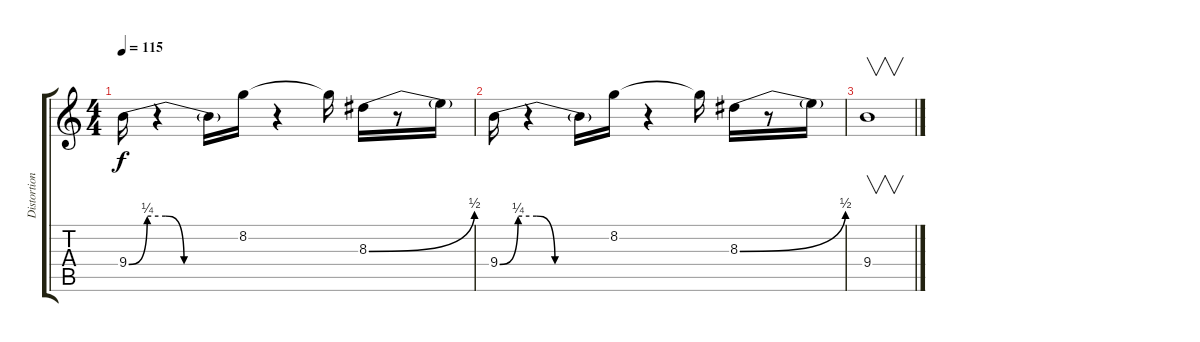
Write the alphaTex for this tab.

\track ("Distortion 2" "Distortion") {instrument overdrivenguitar}
\staff {score tabs}
\tuning (E4 B3 G3 D3 A2 E2) {hide}
\ts (4 4)
\tempo 115
\clef g2
\ks c
9.4{be (custom 0 0 10 1 20 1 30 0 60 0)}.16{dy f} r.4 9.4{t}.16 8.2.16 r.4 8.2{t}.16 8.3{be (bend 0 0 60 2)}.16 r.8 8.3{t}.16 |
9.4{be (custom 0 0 10 1 20 1 30 0 60 0)}.16 r.4 9.4{t}.16 8.2.16 r.4 8.2{t}.16 8.3{be (bend 0 0 60 2)}.16 r.8 8.3{t}.16 |
9.4.1{v}
